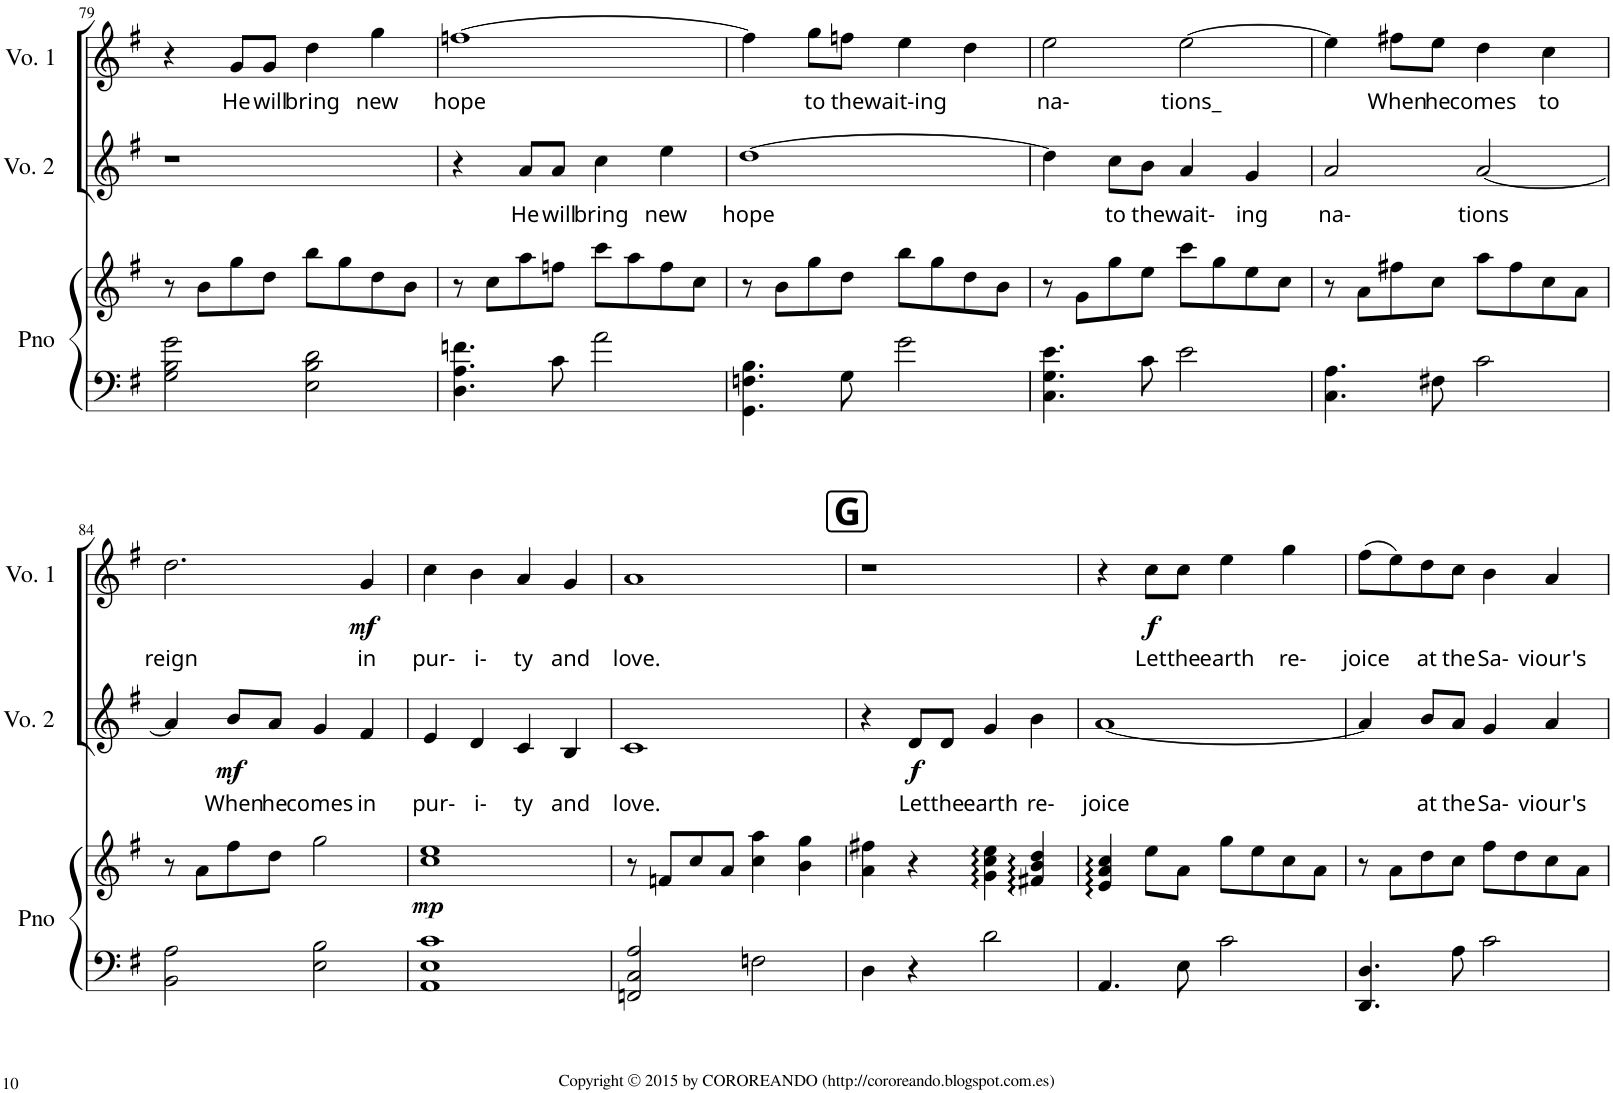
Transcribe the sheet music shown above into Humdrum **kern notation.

**kern	**kern	**dynam	**kern	**text	**dynam	**kern	**text	**dynam
*part3	*part3	*part3	*part2	*part2	*part2	*part1	*part1	*part1
*staff4	*staff3	*staff3/4	*staff2	*staff2	*staff2	*staff1	*staff1	*staff1
*I"Piano or Harp	*	*	*I"Voz 2	*	*	*I"Voz 1	*	*
*I'Pno	*	*	*I'Vo. 2	*	*	*I'Vo. 1	*	*
!!LO:PB:g=z
*clefF4	*clefG2	*	*clefG2	*	*	*clefG2	*	*
*k[f#]	*k[f#]	*	*k[f#]	*	*	*k[f#]	*	*
*G:	*G:	*	*G:	*	*	*G:	*	*
*M2/2	*M2/2	*	*M2/2	*	*	*M2/2	*	*
*met(c|)	*met(c|)	*	*met(c|)	*	*	*met(c|)	*	*
=79	=79	=79	=79	=79	=79	=79	=79	=79
2G\ 2B\ 2g\	8r	.	1r	.	.	4r	.	.
.	8b\L	.	.	.	.	.	.	.
!	!	!	!	!	!	!	!LO:LY:b	!
.	8gg\	.	.	.	.	8g/L	He	.
!	!	!	!	!	!	!	!LO:LY:b	!
.	8dd\J	.	.	.	.	8g/J	will	.
!	!	!	!	!	!	!	!LO:LY:b	!
2E\ 2B\ 2d\	8bb\L	.	.	.	.	4dd\	bring	.
.	8gg\	.	.	.	.	.	.	.
!	!	!	!	!	!	!	!LO:LY:b	!
.	8dd\	.	.	.	.	4gg\	new	.
.	8b\J	.	.	.	.	.	.	.
=80	=80	=80	=80	=80	=80	=80	=80	=80
!	!	!	!	!	!	!	!LO:LY:b	!
4.D\ 4.A\ 4.fn\	8r	.	4r	.	.	[1ffn	hope	.
.	8cc\L	.	.	.	.	.	.	.
!	!	!	!	!LO:LY:b	!	!	!	!
.	8aa\	.	8a/L	He	.	.	.	.
!	!	!	!	!LO:LY:b	!	!	!	!
8c\	8ffn\J	.	8a/J	will	.	.	.	.
!	!	!	!	!LO:LY:b	!	!	!	!
2a\	8ccc\L	.	4cc\	bring	.	.	.	.
.	8aa\	.	.	.	.	.	.	.
!	!	!	!	!LO:LY:b	!	!	!	!
.	8ff\	.	4ee\	new	.	.	.	.
.	8cc\J	.	.	.	.	.	.	.
=81	=81	=81	=81	=81	=81	=81	=81	=81
!	!	!	!	!LO:LY:b	!	!	!	!
4.GG\ 4.Fn\ 4.B\	8r	.	[1dd	hope	.	4ff\]	.	.
.	8b\L	.	.	.	.	.	.	.
!	!	!	!	!	!	!	!LO:LY:b	!
.	8gg\	.	.	.	.	8gg\L	to	.
!	!	!	!	!	!	!	!LO:LY:b	!
8G\	8dd\J	.	.	.	.	8ffn\J	the	.
!	!	!	!	!	!	!	!LO:LY:b	!
2g\	8bb\L	.	.	.	.	4ee\	wait-ing	.
.	8gg\	.	.	.	.	.	.	.
.	8dd\	.	.	.	.	4dd\	.	.
.	8b\J	.	.	.	.	.	.	.
=82	=82	=82	=82	=82	=82	=82	=82	=82
!	!	!	!	!	!	!	!LO:LY:b	!
4.C\ 4.G\ 4.e\	8r	.	4dd\]	.	.	2ee\	na-	.
.	8g\L	.	.	.	.	.	.	.
!	!	!	!	!LO:LY:b	!	!	!	!
.	8gg\	.	8cc\L	to	.	.	.	.
!	!	!	!	!LO:LY:b	!	!	!	!
8c\	8ee\J	.	8b\J	the	.	.	.	.
!	!	!	!	!LO:LY:b	!	!	!LO:LY:b	!
2e\	8ccc\L	.	4a/	wait-	.	[2ee\	tions_	.
.	8gg\	.	.	.	.	.	.	.
!	!	!	!	!LO:LY:b	!	!	!	!
.	8ee\	.	4g/	ing	.	.	.	.
.	8cc\J	.	.	.	.	.	.	.
=83	=83	=83	=83	=83	=83	=83	=83	=83
!	!	!	!	!LO:LY:b	!	!	!	!
4.C\ 4.A\	8r	.	2a/	na-	.	4ee\]	.	.
.	8a\L	.	.	.	.	.	.	.
!	!	!	!	!	!	!	!LO:LY:b	!
.	8ff#X\	.	.	.	.	8ff#X\L	When	.
!	!	!	!	!	!	!	!LO:LY:b	!
8F#X\	8cc\J	.	.	.	.	8ee\J	he	.
!	!	!	!	!LO:LY:b	!	!	!LO:LY:b	!
2c\	8aa\L	.	[2a/	tions	.	4dd\	comes	.
.	8ff#\	.	.	.	.	.	.	.
!	!	!	!	!	!	!	!LO:LY:b	!
.	8cc\	.	.	.	.	4cc\	to	.
.	8a\J	.	.	.	.	.	.	.
!!LO:LB:g=z
=84	=84	=84	=84	=84	=84	=84	=84	=84
!	!	!	!	!	!	!	!LO:LY:b	!
2BB\ 2A\	8r	.	4a/]	.	.	2.dd\	reign	.
.	8a\L	.	.	.	.	.	.	.
!	!	!	!	!LO:LY:b	!LO:DY:b	!	!	!
.	8ff#\	.	8b/L	When	mf	.	.	.
!	!	!	!	!LO:LY:b	!	!	!	!
.	8dd\J	.	8a/J	he	.	.	.	.
!	!	!	!	!LO:LY:b	!	!	!	!
2E\ 2B\	2gg\	.	4g/	comes	.	.	.	.
!	!	!	!	!LO:LY:b	!	!	!LO:LY:b	!LO:DY:b
.	.	.	4f#/	in	.	4g/	in	mf
=85	=85	=85	=85	=85	=85	=85	=85	=85
!	!	!LO:DY:b	!	!LO:LY:b	!	!	!LO:LY:b	!
1AA 1E 1c	1cc 1ee	mp	4e/	pur-	.	4cc\	pur-	.
!	!	!	!	!LO:LY:b	!	!	!LO:LY:b	!
.	.	.	4d/	i-	.	4b\	i-	.
!	!	!	!	!LO:LY:b	!	!	!LO:LY:b	!
.	.	.	4c/	ty	.	4a/	ty	.
!	!	!	!	!LO:LY:b	!	!	!LO:LY:b	!
.	.	.	4B/	and	.	4g/	and	.
=86	=86	=86	=86	=86	=86	=86	=86	=86
!	!	!	!	!LO:LY:b	!	!	!LO:LY:b	!
2FFn/ 2C/ 2A/	8r	.	1c	love.	.	1a	love.	.
.	8fn/L	.	.	.	.	.	.	.
.	8cc/	.	.	.	.	.	.	.
.	8a/J	.	.	.	.	.	.	.
2Fn\	4cc\ 4aa\	.	.	.	.	.	.	.
.	4b\ 4gg\	.	.	.	.	.	.	.
!!LO:REH:place=s1:a:B:cj:fs=19.1405:t=G
=87	=87	=87	=87	=87	=87	=87	=87	=87
4D\	4a\ 4ff#X\	.	4r	.	.	1r	.	.
!	!	!	!	!LO:LY:b	!LO:DY:b	!	!	!
4r	4r	.	8d/L	Let	f	.	.	.
!	!	!	!	!LO:LY:b	!	!	!	!
.	.	.	8d/J	the	.	.	.	.
!	!	!	!	!LO:LY:b	!	!	!	!
2d\	4g\ 4cc\ 4ee\	.	4g/	earth	.	.	.	.
!	!	!	!	!LO:LY:b	!	!	!	!
.	4f#X/ 4b/ 4dd/	.	4b\	re-	.	.	.	.
=88	=88	=88	=88	=88	=88	=88	=88	=88
!	!	!	!	!LO:LY:b	!	!	!	!
4.AA/	4e/ 4a/ 4cc/	.	[1a	joice	.	4r	.	.
!	!	!	!	!	!	!	!LO:LY:b	!LO:DY:b
.	8ee\L	.	.	.	.	8cc\L	Let	f
!	!	!	!	!	!	!	!LO:LY:b	!
8E\	8a\J	.	.	.	.	8cc\J	the	.
!	!	!	!	!	!	!	!LO:LY:b	!
2c\	8gg\L	.	.	.	.	4ee\	earth	.
.	8ee\	.	.	.	.	.	.	.
!	!	!	!	!	!	!	!LO:LY:b	!
.	8cc\	.	.	.	.	4gg\	re-	.
.	8a\J	.	.	.	.	.	.	.
=89	=89	=89	=89	=89	=89	=89	=89	=89
!	!	!	!	!	!	!	!LO:LY:b	!
4.DD/ 4.D/	8r	.	4a/]	.	.	(8ff#\L	joice	.
.	8a\L	.	.	.	.	8ee\)	.	.
!	!	!	!	!LO:LY:b	!	!	!LO:LY:b	!
.	8dd\	.	8b/L	at	.	8dd\	at	.
!	!	!	!	!LO:LY:b	!	!	!LO:LY:b	!
8A\	8cc\J	.	8a/J	the	.	8cc\J	the	.
!	!	!	!	!LO:LY:b	!	!	!LO:LY:b	!
2c\	8ff#\L	.	4g/	Sa-	.	4b\	Sa-	.
.	8dd\	.	.	.	.	.	.	.
!	!	!	!	!LO:LY:b	!	!	!LO:LY:b	!
.	8cc\	.	4a/	viour's	.	4a/	viour's	.
.	8a\J	.	.	.	.	.	.	.
=	=	=	=	=	=	=	=	=
*-	*-	*-	*-	*-	*-	*-	*-	*-
